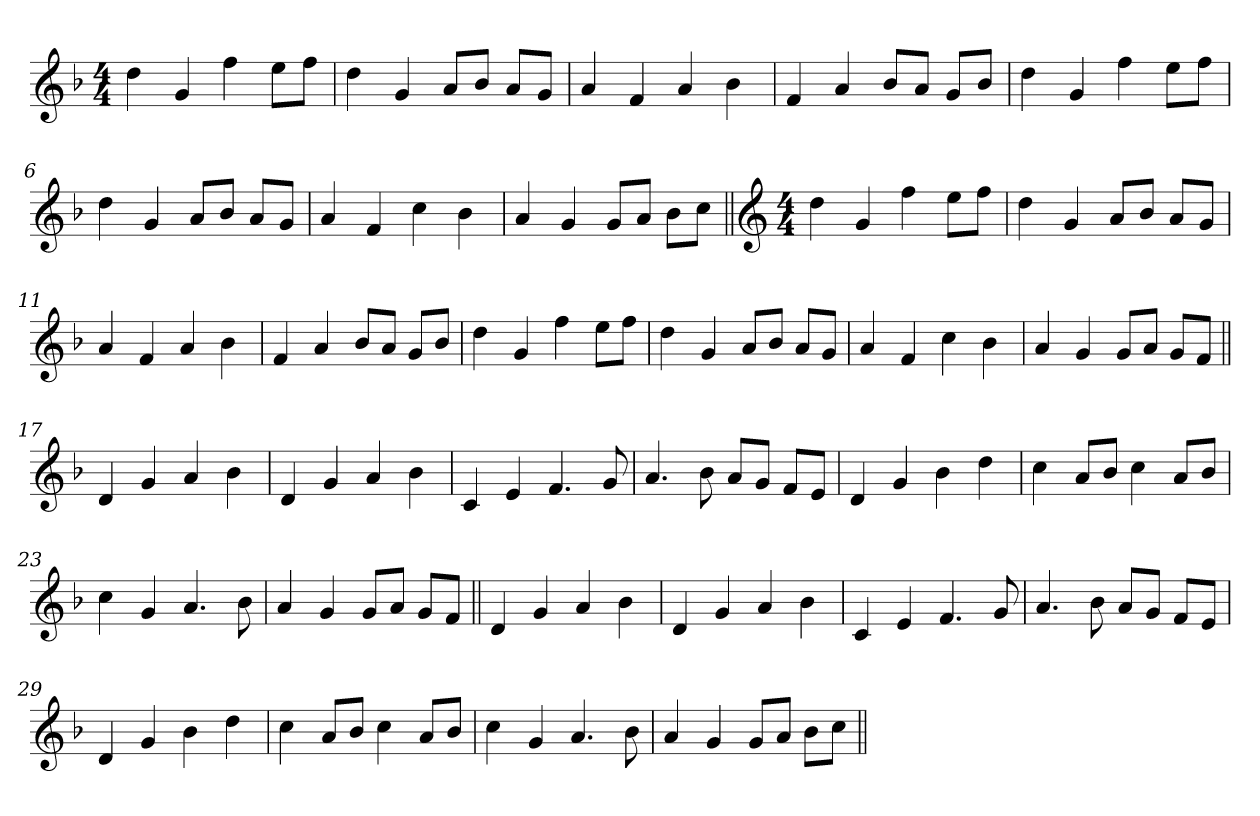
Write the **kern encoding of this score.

**kern
*part1
*staff1
*clefG2
*k[b-]
*M4/4
=1
4dd\
4g/
4ff\
8ee\L
8ff\J
=2
4dd\
4g/
8a/L
8b-/J
8a/L
8g/J
=3
4a/
4f/
4a/
4b-\
=4
4f/
4a/
8b-/L
8a/J
8g/L
8b-/J
=5
4dd\
4g/
4ff\
8ee\L
8ff\J
=6
4dd\
4g/
8a/L
8b-/J
8a/L
8g/J
=7
4a/
4f/
4cc\
4b-\
!!LO:LB:g=z
=8
4a/
4g/
8g/L
8a/J
8b-\L
8cc\J
=9||
*clefG2
*M4/4
4dd\
4g/
4ff\
8ee\L
8ff\J
=10
4dd\
4g/
8a/L
8b-/J
8a/L
8g/J
=11
4a/
4f/
4a/
4b-\
=12
4f/
4a/
8b-/L
8a/J
8g/L
8b-/J
=13
4dd\
4g/
4ff\
8ee\L
8ff\J
=14
4dd\
4g/
8a/L
8b-/J
8a/L
8g/J
!!LO:LB:g=z
=15
4a/
4f/
4cc\
4b-\
=16
4a/
4g/
8g/L
8a/J
8g/L
8f/J
=17||
4d/
4g/
4a/
4b-\
=18
4d/
4g/
4a/
4b-\
=19
4c/
4e/
4.f/
8g/
=20
4.a/
8b-\
8a/L
8g/J
8f/L
8e/J
=21
4d/
4g/
4b-\
4dd\
=22
4cc\
8a/L
8b-/J
4cc\
8a/L
8b-/J
!!LO:LB:g=z
=23
4cc\
4g/
4.a/
8b-\
=24
4a/
4g/
8g/L
8a/J
8g/L
8f/J
=25||
4d/
4g/
4a/
4b-\
=26
4d/
4g/
4a/
4b-\
=27
4c/
4e/
4.f/
8g/
=28
4.a/
8b-\
8a/L
8g/J
8f/L
8e/J
=29
4d/
4g/
4b-\
4dd\
!!LO:LB:g=z
=30
4cc\
8a/L
8b-/J
4cc\
8a/L
8b-/J
=31
4cc\
4g/
4.a/
8b-\
=32
4a/
4g/
8g/L
8a/J
8b-\L
8cc\J
=||
*-
